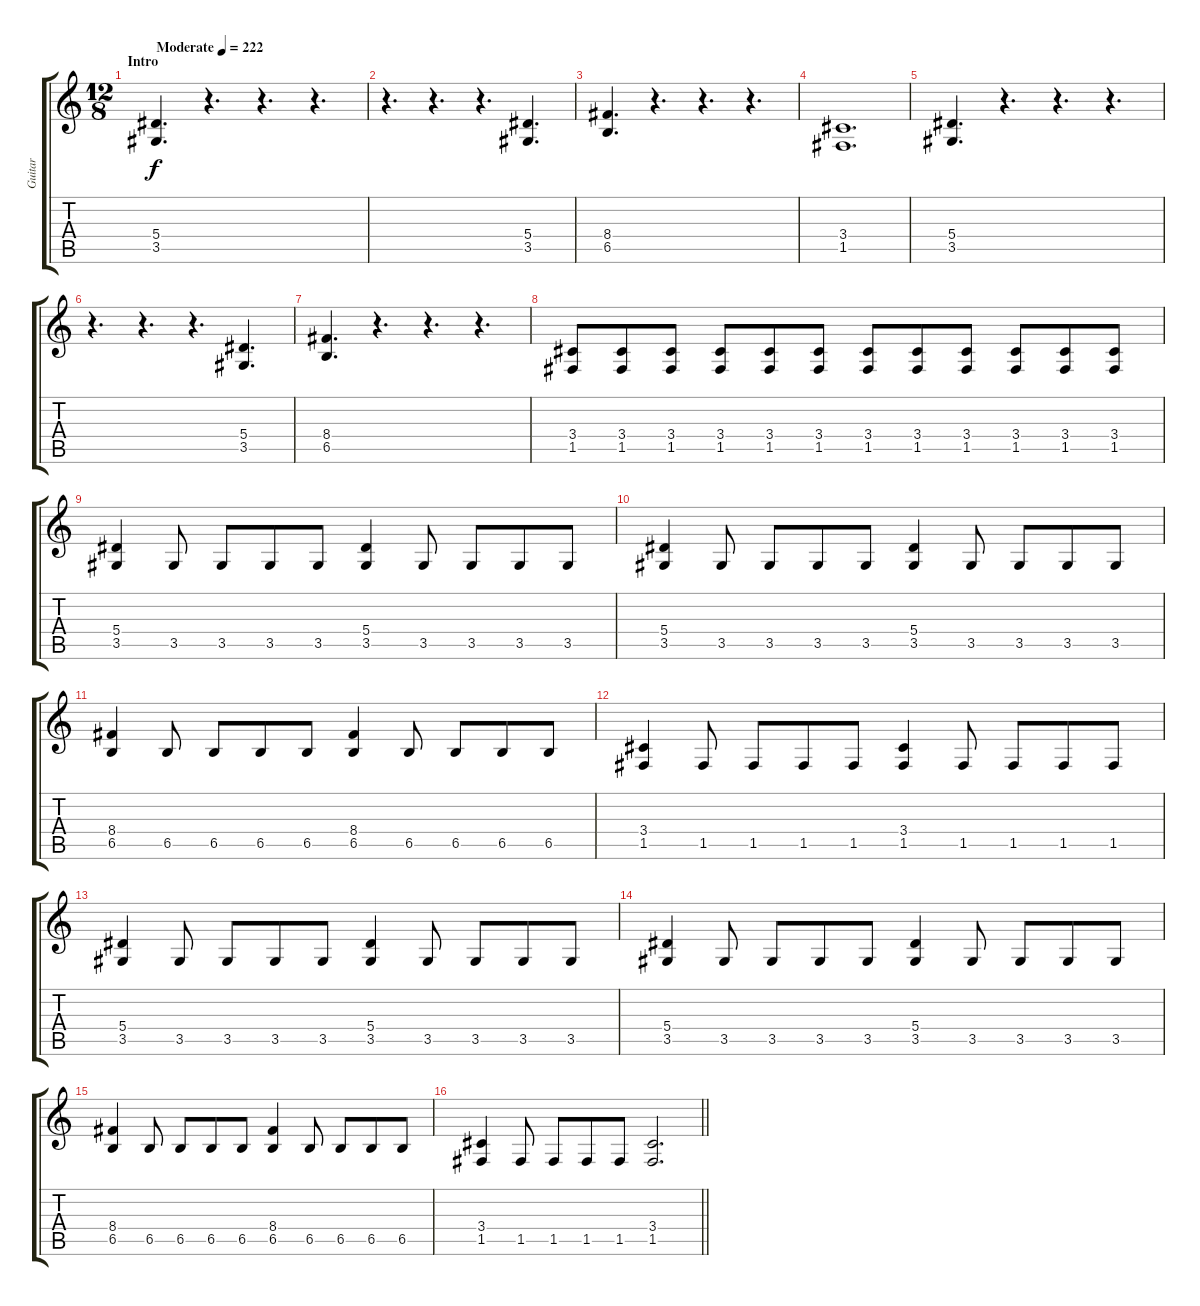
\track ("Guitar" "Guitar") {instrument distortionguitar}
\staff {score tabs}
\tuning (C4 G3 Eb3 Bb2 F2 C2) {hide}
\ts (12 8)
\section ("" "Intro")
\tempo (222 "Moderate")
\clef g2
\ks c
(5.4 3.5).4{d dy f instrument distortionguitar} r.4{d} r.4{d} r.4{d} |
r.4{d} r.4{d} r.4{d} (5.4 3.5).4{d} |
(8.4 6.5).4{d} r.4{d} r.4{d} r.4{d} |
(3.4 1.5).1{d} |
(5.4 3.5).4{d} r.4{d} r.4{d} r.4{d} |
r.4{d} r.4{d} r.4{d} (5.4 3.5).4{d} |
(8.4 6.5).4{d} r.4{d} r.4{d} r.4{d} |
(3.4 1.5).8 (3.4 1.5).8 (3.4 1.5).8 (3.4 1.5).8 (3.4 1.5).8 (3.4 1.5).8 (3.4 1.5).8 (3.4 1.5).8 (3.4 1.5).8 (3.4 1.5).8 (3.4 1.5).8 (3.4 1.5).8 |
(5.4 3.5).4 3.5.8 3.5.8 3.5.8 3.5.8 (5.4 3.5).4 3.5.8 3.5.8 3.5.8 3.5.8 |
(5.4 3.5).4 3.5.8 3.5.8 3.5.8 3.5.8 (5.4 3.5).4 3.5.8 3.5.8 3.5.8 3.5.8 |
(8.4 6.5).4 6.5.8 6.5.8 6.5.8 6.5.8 (8.4 6.5).4 6.5.8 6.5.8 6.5.8 6.5.8 |
(3.4 1.5).4 1.5.8 1.5.8 1.5.8 1.5.8 (3.4 1.5).4 1.5.8 1.5.8 1.5.8 1.5.8 |
(5.4 3.5).4 3.5.8 3.5.8 3.5.8 3.5.8 (5.4 3.5).4 3.5.8 3.5.8 3.5.8 3.5.8 |
(5.4 3.5).4 3.5.8 3.5.8 3.5.8 3.5.8 (5.4 3.5).4 3.5.8 3.5.8 3.5.8 3.5.8 |
(8.4 6.5).4 6.5.8 6.5.8 6.5.8 6.5.8 (8.4 6.5).4 6.5.8 6.5.8 6.5.8 6.5.8 |
\barLineRight lightlight
(3.4 1.5).4 1.5.8 1.5.8 1.5.8 1.5.8 (3.4 1.5).2{d}
